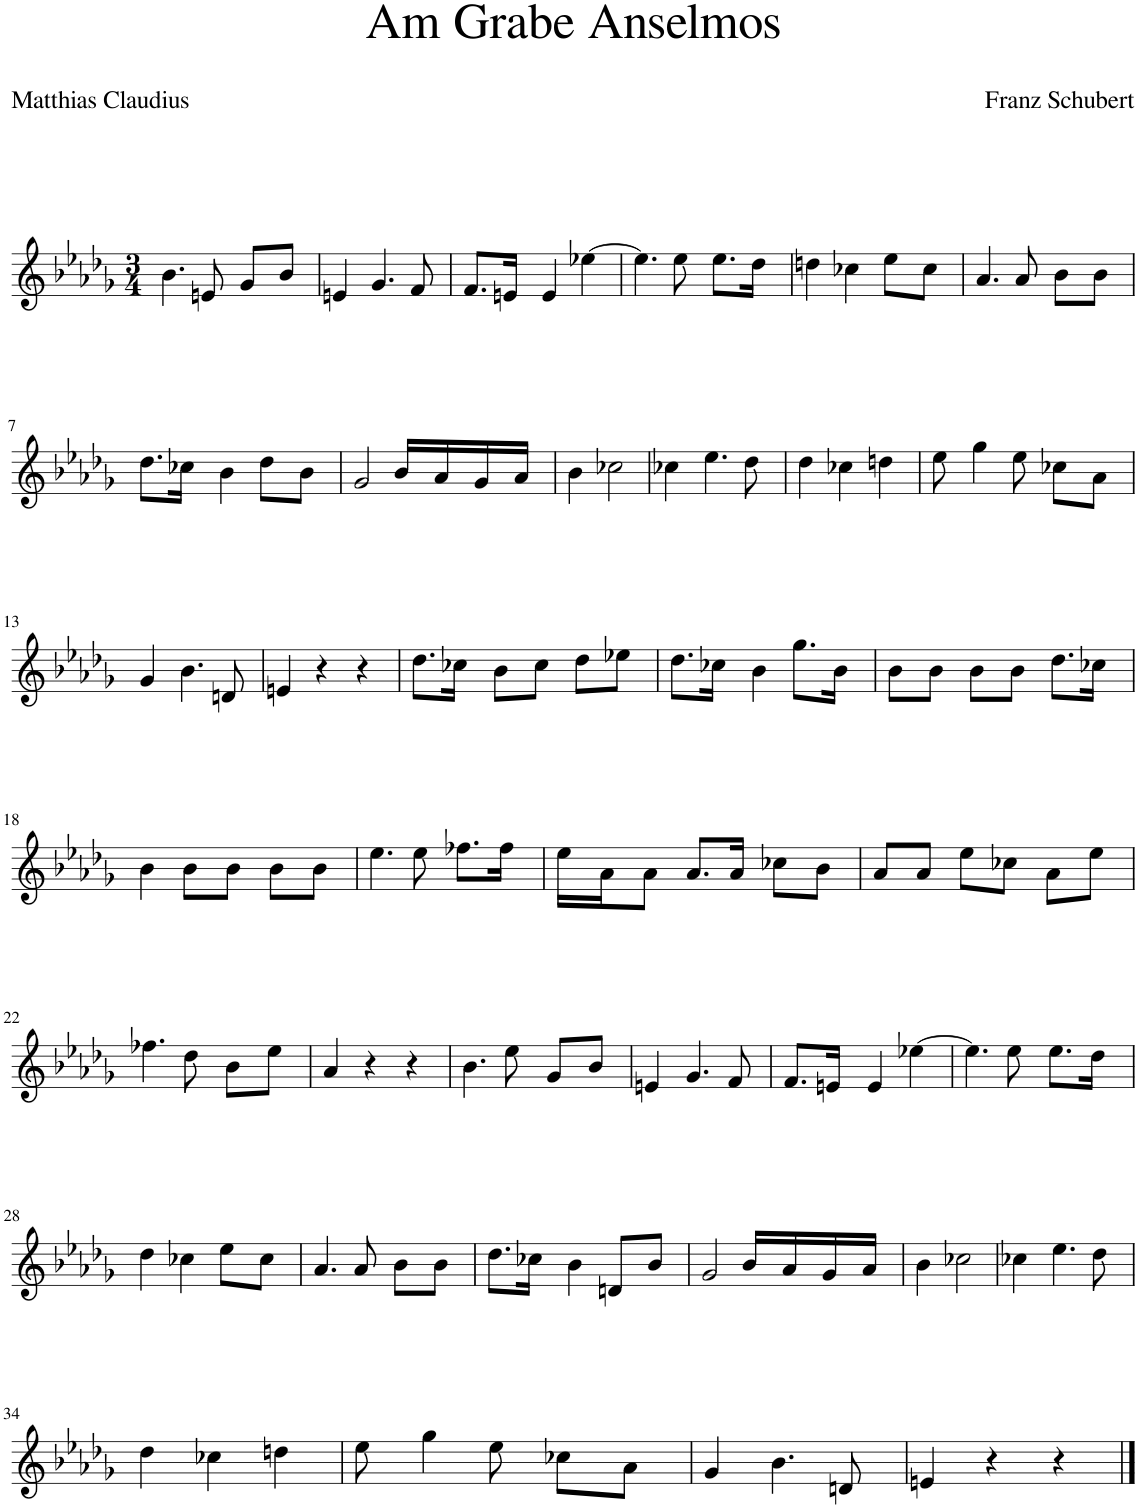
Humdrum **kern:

**kern
*part1
*staff1
*I"Piano
*I'Pno
*clefG2
*k[b-e-a-d-g-]
*M3/4
=1
4.b-\
8en/
8g-/L
8b-/J
=2
4en/
4.g-/
8f/
=3
8.f/L
16en/Jk
4e/
[4ee-X\
=4
4.ee-\]
8ee-\
8.ee-\L
16dd-\Jk
=5
4ddn\
4cc-X\
8ee-\L
8cc-\J
=6
4.a-/
8a-/
8b-\L
8b-\J
!!LO:LB:g=z
=7
8.dd-\L
16cc-X\Jk
4b-\
8dd-\L
8b-\J
=8
2g-/
16b-/LL
16a-/
16g-/
16a-/JJ
=9
4b-\
2cc-X\
=10
4cc-X\
4.ee-\
8dd-\
=11
4dd-\
4cc-X\
4ddn\
=12
8ee-\
4gg-\
8ee-\
8cc-X\L
8a-\J
!!LO:LB:g=z
=13
4g-/
4.b-\
8dn/
=14
4en/
4r
4r
=15
8.dd-\L
16cc-X\Jk
8b-\L
8cc-\J
8dd-\L
8ee-X\J
=16
8.dd-\L
16cc-X\Jk
4b-\
8.gg-\L
16b-\Jk
=17
8b-\L
8b-\J
8b-\L
8b-\J
8.dd-\L
16cc-X\Jk
!!LO:LB:g=z
=18
4b-\
8b-\L
8b-\J
8b-\L
8b-\J
=19
4.ee-\
8ee-\
8.ff-X\L
16ff-\Jk
=20
16ee-\LL
16a-\J
8a-\J
8.a-/L
16a-/Jk
8cc-X\L
8b-\J
=21
8a-/L
8a-/J
8ee-\L
8cc-X\J
8a-\L
8ee-\J
!!LO:LB:g=z
=22
4.ff-X\
8dd-\
8b-\L
8ee-\J
=23
4a-/
4r
4r
=24
4.b-\
8ee-\
8g-/L
8b-/J
=25
4en/
4.g-/
8f/
=26
8.f/L
16en/Jk
4e/
[4ee-X\
=27
4.ee-\]
8ee-\
8.ee-\L
16dd-\Jk
!!LO:LB:g=z
=28
4dd-\
4cc-X\
8ee-\L
8cc-\J
=29
4.a-/
8a-/
8b-\L
8b-\J
=30
8.dd-\L
16cc-X\Jk
4b-\
8dn/L
8b-/J
=31
2g-/
16b-/LL
16a-/
16g-/
16a-/JJ
=32
4b-\
2cc-X\
=33
4cc-X\
4.ee-\
8dd-\
!!LO:LB:g=z
=34
4dd-\
4cc-X\
4ddn\
=35
8ee-\
4gg-\
8ee-\
8cc-X\L
8a-\J
=36
4g-/
4.b-\
8dn/
=37
4en/
4r
4r
==
*-
